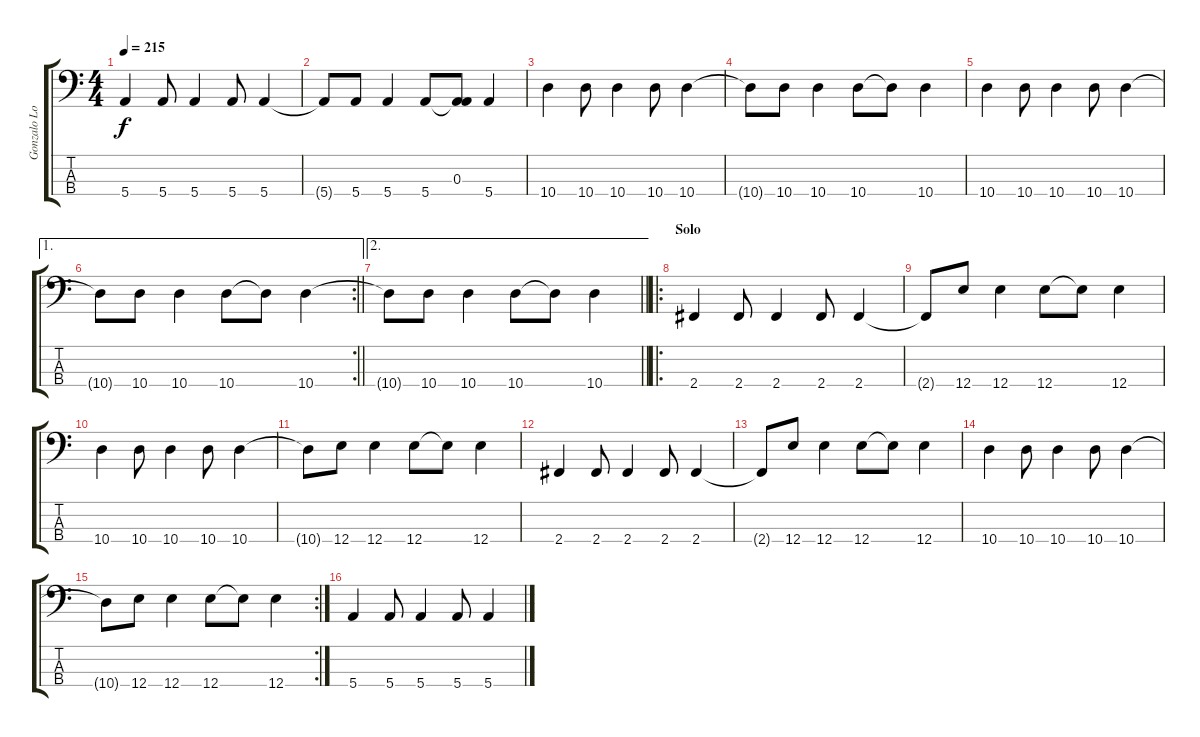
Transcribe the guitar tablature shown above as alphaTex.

\track ("Gonzalo Lopez" "Gonzalo Lo") {instrument electricbassfinger}
\staff {score tabs}
\tuning (G2 D2 A1 E1) {hide}
\ts (4 4)
\tempo 215
\clef f4
\ks c
5.4.4{dy f} 5.4.8 5.4.4 5.4.8 5.4.4 |
5.4{t}.8 5.4.8 5.4.4 5.4.8 (0.3{t} 5.4{t}).8 5.4.4 |
10.4.4 10.4.8 10.4.4 10.4.8 10.4.4 |
10.4{t}.8 10.4.8 10.4.4 10.4.8 10.4{t}.8 10.4.4 |
10.4.4 10.4.8 10.4.4 10.4.8 10.4.4 |
\ae 1
\rc 2
\barLineRight lightlight
10.4{t}.8 10.4.8 10.4.4 10.4.8 10.4{t}.8 10.4.4 |
\ae 2
\barLineRight lightlight
10.4{t}.8 10.4.8 10.4.4 10.4.8 10.4{t}.8 10.4.4 |
\ro
\section ("" "Solo")
2.4.4 2.4.8 2.4.4 2.4.8 2.4.4 |
2.4{t}.8 12.4.8 12.4.4 12.4.8 12.4{t}.8 12.4.4 |
10.4.4 10.4.8 10.4.4 10.4.8 10.4.4 |
10.4{t}.8 12.4.8 12.4.4 12.4.8 12.4{t}.8 12.4.4 |
2.4.4 2.4.8 2.4.4 2.4.8 2.4.4 |
2.4{t}.8 12.4.8 12.4.4 12.4.8 12.4{t}.8 12.4.4 |
10.4.4 10.4.8 10.4.4 10.4.8 10.4.4 |
\rc 2
10.4{t}.8 12.4.8 12.4.4 12.4.8 12.4{t}.8 12.4.4 |
5.4.4 5.4.8 5.4.4 5.4.8 5.4.4
